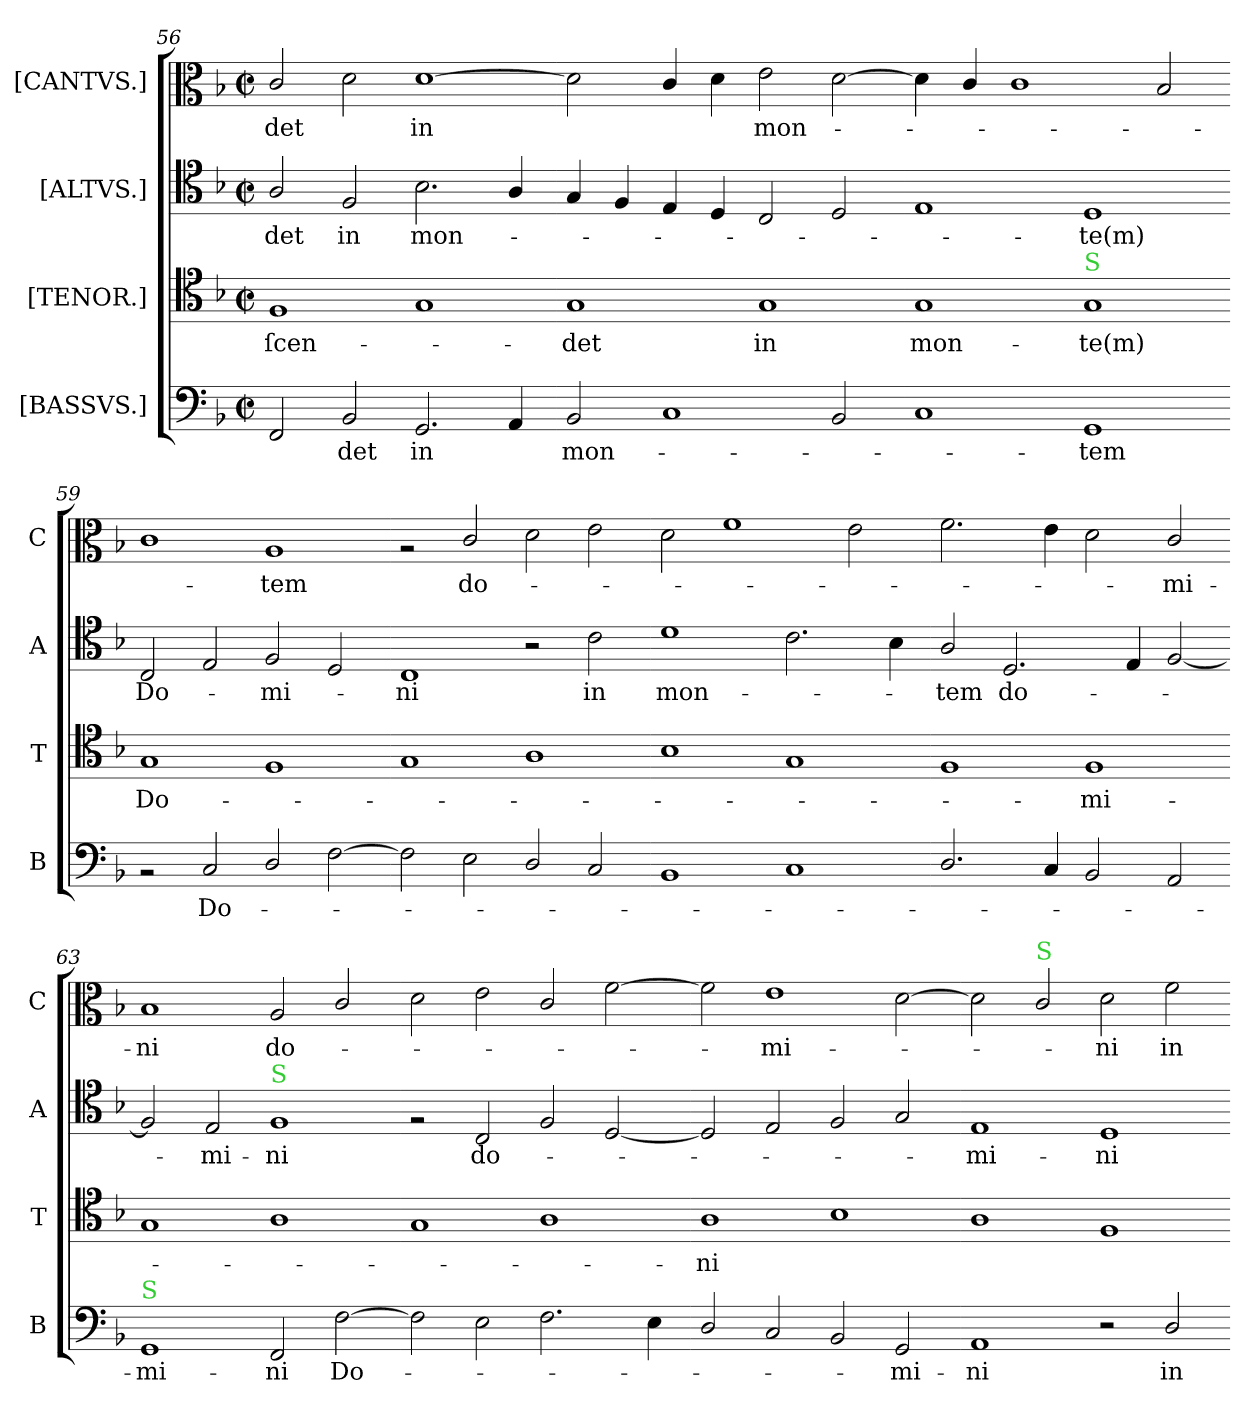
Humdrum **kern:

**kern	**text	**kern	**text	**kern	**text	**kern	**text
*part4	*part4	*part3	*part3	*part2	*part2	*part1	*part1
*staff4	*staff4	*staff3	*staff3	*staff2	*staff2	*staff1	*staff1
*I"[BASSVS.]	*	*I"[TENOR.]	*	*I"[ALTVS.]	*	*I"[CANTVS.]	*
*I'B	*	*I'T	*	*I'A	*	*I'C	*
*clefF4	*	*clefC4	*	*clefC4	*	*clefC3	*
*k[b-]	*	*k[b-]	*	*k[b-]	*	*k[b-]	*
*M2/1	*	*M2/1	*	*M2/1	*	*M2/1	*
*met(c|)	*	*met(c|)	*	*met(c|)	*	*met(c|)	*
=56	=56	=56	=56	=56	=56	=56	=56
2FF/	.	1F	-ſcen-	2A/	-det	2c/	-det
2BB-/	-det	.	.	2F/	in	2d\	.
2.GG/	in	1G	.	2.B-\	mon-	[1d	in
4AA/	.	.	.	4A/	.	.	.
=57-	=57-	=57-	=57-	=57-	=57-	=57-	=57-
2BB-/	mon-	1G	-det	4G/	.	2d]	.
.	.	.	.	4F/	.	.	.
1C	.	.	.	4E/	.	4c/	.
.	.	.	.	4D/	.	4d\	.
.	.	1G	in	2C/	.	2e\	mon-
2BB-/	.	.	.	2D/	.	[2d\	.
=58-	=58-	=58-	=58-	=58-	=58-	=58-	=58-
1C	.	1G	mon-	1E	.	4d\]	.
.	.	.	.	.	.	4c/	.
.	.	.	.	.	.	1c	.
!	!	!LO:TX:a:color=limegreen:t=S	!	!	!	!	!
1GG	-tem	1G	-te(m)	1D	-te(m)	.	.
.	.	.	.	.	.	2B-/	.
=59-	=59-	=59-	=59-	=59-	=59-	=59-	=59-
2rBB	.	1G	Do-	2C/	Do-	1c	.
2C/	Do-	.	.	2E/	.	.	.
2D/	.	1F	.	2F/	-mi-	1A	-tem
[2F\	.	.	.	2D/	.	.	.
=60-	=60-	=60-	=60-	=60-	=60-	=60-	=60-
2F\]	.	1G	.	1C	-ni	2rA	.
2E\	.	.	.	.	.	2c/	do-
2D/	.	1A	.	2r	.	2d\	.
2C/	.	.	.	2c\	in	2e\	.
=61-	=61-	=61-	=61-	=61-	=61-	=61-	=61-
1BB-	.	1B-	.	1d	mon-	2d\	.
.	.	.	.	.	.	1f	.
1C	.	1G	.	2.c\	.	.	.
.	.	.	.	.	.	2e\	.
.	.	.	.	4B-\	.	.	.
=62-	=62-	=62-	=62-	=62-	=62-	=62-	=62-
2.D/	.	1F	.	2A/	-tem	2.f\	.
.	.	.	.	2.D/	do-	.	.
4C/	.	.	.	.	.	4e\	.
2BB-/	.	1F	-mi-	.	.	2d\	.
.	.	.	.	4E/	.	.	.
2AA/	.	.	.	[2F/	.	2c/	-mi-
=63-	=63-	=63-	=63-	=63-	=63-	=63-	=63-
!LO:TX:a:color=limegreen:t=S	!	!	!	!	!	!	!
1GG	-mi-	1G	.	2F/]	.	1B-	-ni
.	.	.	.	2E/	-mi-	.	.
!	!	!	!	!LO:TX:a:color=limegreen:t=S	!	!	!
!	!	!	!	!	!	!	!LO:LY:i
2FF/	-ni	1A	.	1F	-ni	2A/	do-
[2F\	Do-	.	.	.	.	2c/	.
=64-	=64-	=64-	=64-	=64-	=64-	=64-	=64-
2F\]	.	1G	.	2rF	.	2d\	.
!	!	!	!	!	!LO:LY:i	!	!
2E\	.	.	.	2C/	do-	2e\	.
2.F\	.	1A	.	2F/	.	2c/	.
.	.	.	.	[2D/	.	[2f\	.
4E\	.	.	.	.	.	.	.
=65-	=65-	=65-	=65-	=65-	=65-	=65-	=65-
2D/	.	1A	-ni	2D/]	.	2f\]	.
!	!	!	!	!	!	!	!LO:LY:i
2C/	.	.	.	2E/	.	1e	-mi-
2BB-/	.	1B-	.	2F/	.	.	.
2GG/	-mi-	.	.	2G/	.	[2d\	.
=66-	=66-	=66-	=66-	=66-	=66-	=66-	=66-
!	!	!	!	!	!LO:LY:i	!	!
1AA	-ni	1A	.	1E	-mi-	2d\]	.
!	!	!	!	!	!	!LO:TX:a:color=limegreen:t=S	!
.	.	.	.	.	.	2c/	.
!	!	!	!	!	!LO:LY:i	!	!LO:LY:i
2r	.	1F	.	1D	-ni	2d\	-ni
2D/	in	.	.	.	.	2f\	in
=-	=-	=-	=-	=-	=-	=-	=-
*-	*-	*-	*-	*-	*-	*-	*-
